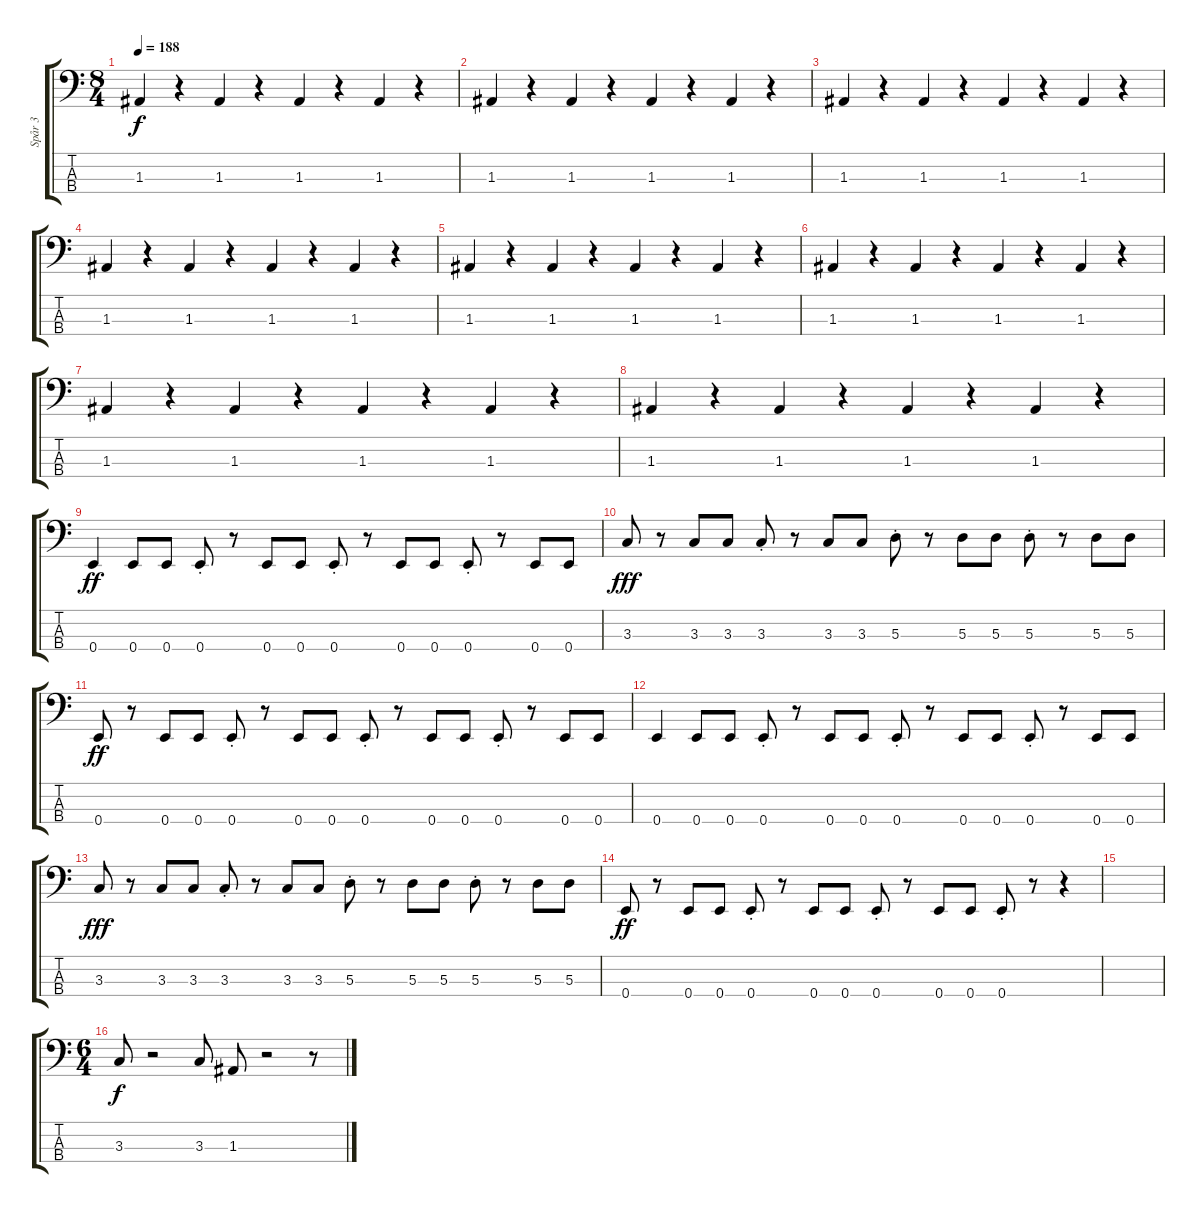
\track ("Spår 3" "Spår 3") {instrument electricbassfinger}
\staff {score tabs}
\tuning (G2 D2 A1 E1) {hide}
\ts (8 4)
\tempo 188
\clef f4
\ks c
1.3.4{dy f} r.4 1.3.4 r.4 1.3.4 r.4 1.3.4 r.4 |
1.3.4 r.4 1.3.4 r.4 1.3.4 r.4 1.3.4 r.4 |
1.3.4 r.4 1.3.4 r.4 1.3.4 r.4 1.3.4 r.4 |
1.3.4 r.4 1.3.4 r.4 1.3.4 r.4 1.3.4 r.4 |
1.3.4 r.4 1.3.4 r.4 1.3.4 r.4 1.3.4 r.4 |
1.3.4 r.4 1.3.4 r.4 1.3.4 r.4 1.3.4 r.4 |
1.3.4 r.4 1.3.4 r.4 1.3.4 r.4 1.3.4 r.4 |
1.3.4 r.4 1.3.4 r.4 1.3.4 r.4 1.3.4 r.4 |
0.4.4{dy ff} 0.4.8 0.4.8 0.4{st}.8 r.8 0.4.8 0.4.8 0.4{st}.8 r.8 0.4.8 0.4.8 0.4{st}.8 r.8 0.4.8 0.4.8 |
3.3.8{dy fff} r.8 3.3.8 3.3.8 3.3{st}.8 r.8 3.3.8 3.3.8 5.3{st}.8 r.8 5.3.8 5.3.8 5.3{st}.8 r.8 5.3.8 5.3.8 |
0.4{st}.8{dy ff} r.8 0.4.8 0.4.8 0.4{st}.8 r.8 0.4.8 0.4.8 0.4{st}.8 r.8 0.4.8 0.4.8 0.4{st}.8 r.8 0.4.8 0.4.8 |
0.4.4 0.4.8 0.4.8 0.4{st}.8 r.8 0.4.8 0.4.8 0.4{st}.8 r.8 0.4.8 0.4.8 0.4{st}.8 r.8 0.4.8 0.4.8 |
3.3.8{dy fff} r.8 3.3.8 3.3.8 3.3{st}.8 r.8 3.3.8 3.3.8 5.3{st}.8 r.8 5.3.8 5.3.8 5.3{st}.8 r.8 5.3.8 5.3.8 |
0.4.8{dy ff} r.8 0.4.8 0.4.8 0.4{st}.8 r.8 0.4.8 0.4.8 0.4{st}.8 r.8 0.4.8 0.4.8 0.4{st}.8 r.8 r.4 |
|
\ts (6 4)
3.3.8{dy f} r.2 3.3.8 1.3.8 r.2 r.8
